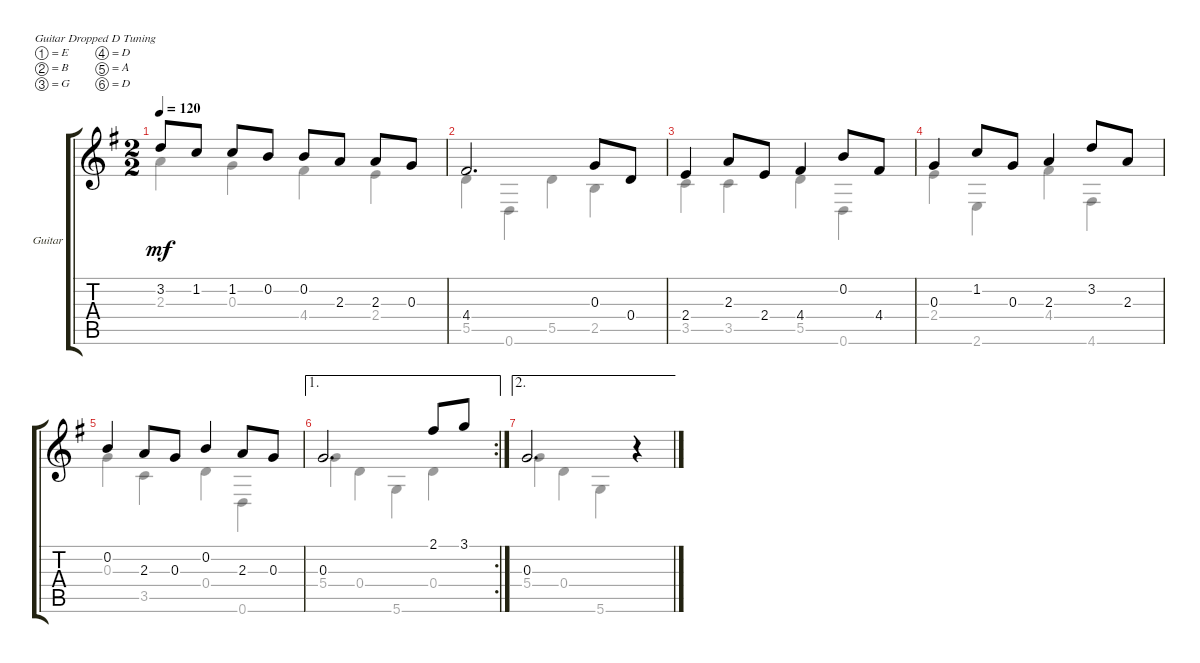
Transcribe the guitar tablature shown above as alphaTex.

\defaultSystemsLayout 4
\bracketExtendMode groupsimilarinstruments
\firstSystemTrackNameOrientation horizontal
\otherSystemsTrackNameOrientation horizontal
\track ("Guitar" "Guitar") {instrument acousticguitarsteel}
\staff {score tabs}
\tuning (E4 B3 G3 D3 A2 D2)
\voice
\ts (2 2)
\tempo 120
\clef g2
\ks g
3.2.8{dy mf} 1.2.8 1.2.8 0.2.8 0.2.8 2.3.8 2.3.8 0.3.8 |
4.4.2{d} 0.3.8 0.4.8 |
2.4.4 2.3.8 2.4.8 4.4.4 0.2.8 4.4.8 |
0.3.4 1.2.8 0.3.8 2.3.4 3.2.8 2.3.8 |
0.2.4 2.3.8 0.3.8 0.2.4 2.3.8 0.3.8 |
\ae 1
\rc 2
0.3.2{d} 2.1.8 3.1.8 |
\ae 2
0.3.2{d} r.4
\voice
\clef g2
\ottava regular
\simile none
\ks g
2.3.4{dy mf} 0.3.4 4.4.4 2.4.4 |
5.5.4 0.6.4 5.5.4 2.5.4 |
3.5.4 3.5.4 5.5.4 0.6.4 |
2.4.4 2.6.4 4.4.4 4.6.4 |
0.3.4 3.5.4 0.4.4 0.6.4 |
5.4.4 0.4.4 5.6.4 0.4.4 |
5.4.4 0.4.4 5.6.4
